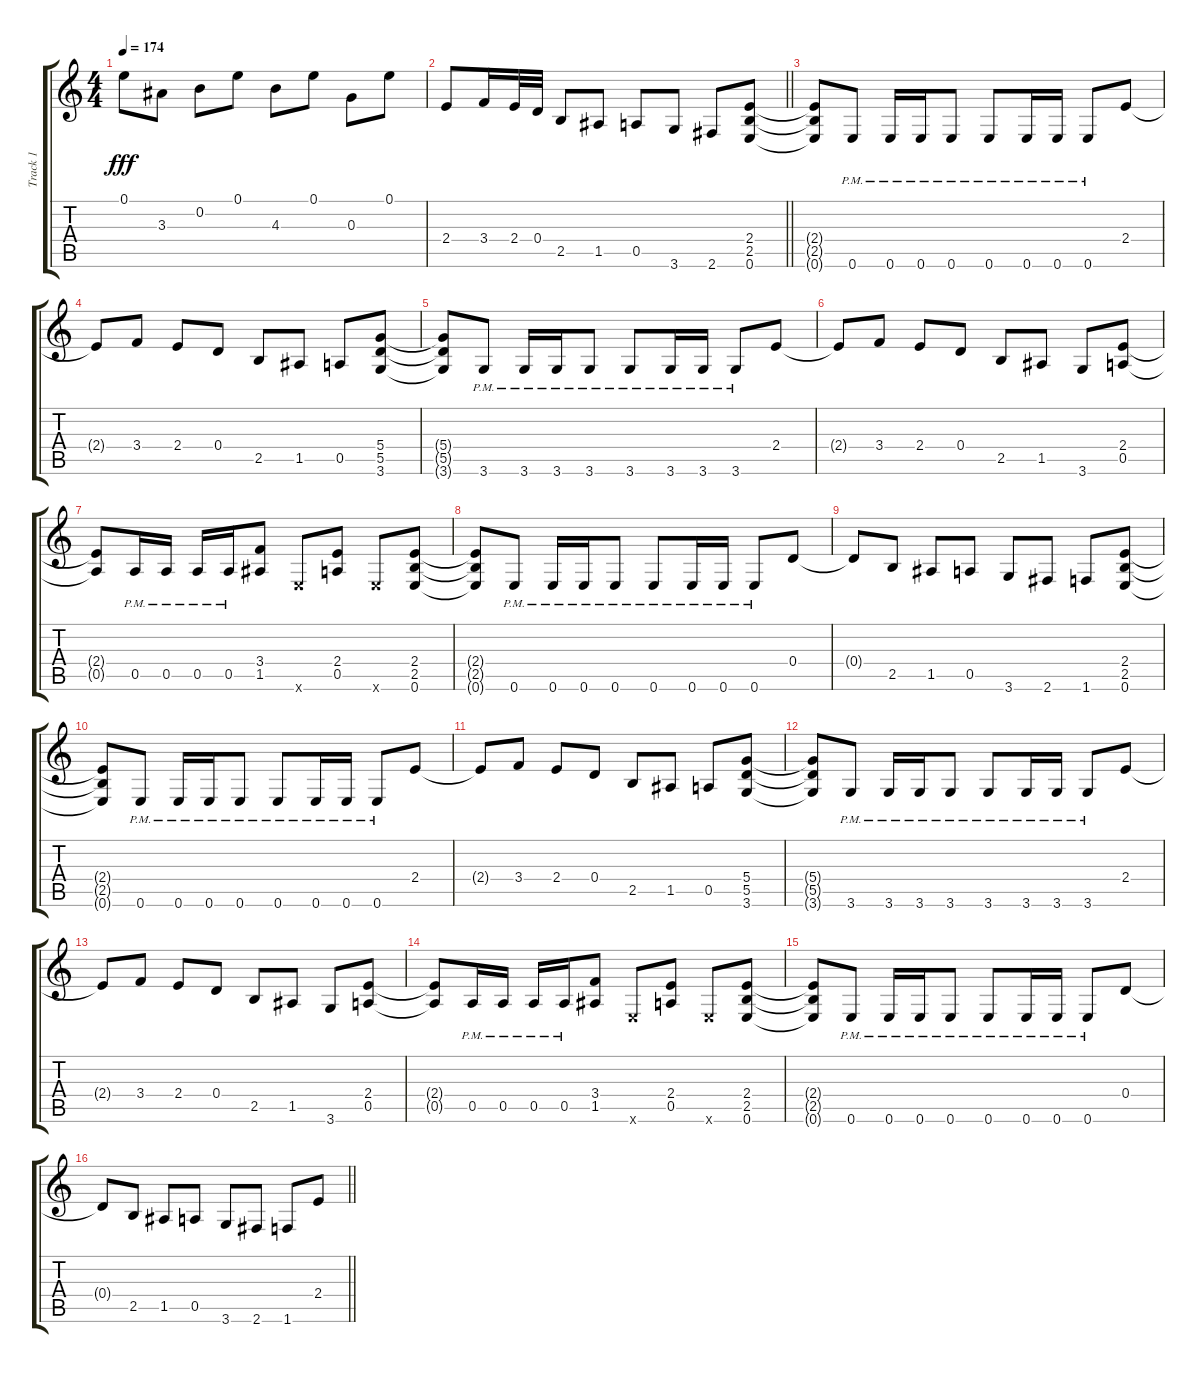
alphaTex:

\track ("Track 1" "Track 1") {instrument distortionguitar}
\staff {score tabs}
\tuning (E4 B3 G3 D3 A2 E2) {hide}
\ts (4 4)
\tempo 174
\clef g2
\ks c
0.1.8{dy fff} 3.3.8 0.2.8 0.1.8 4.3.8 0.1.8 0.3.8 0.1.8 |
\barLineRight lightlight
2.4.8 3.4.16 2.4.32 0.4.32 2.5.8 1.5.8 0.5.8 3.6.8 2.6.8 (2.4 2.5 0.6).8 |
(2.4{t} 2.5{t} 0.6{t}).8 0.6{pm}.8 0.6{pm}.16 0.6{pm}.16 0.6{pm}.8 0.6{pm}.8 0.6{pm}.16 0.6{pm}.16 0.6{pm}.8 2.4.8 |
2.4{t}.8 3.4.8 2.4.8 0.4.8 2.5.8 1.5.8 0.5.8 (5.4 5.5 3.6).8 |
(5.4{t} 5.5{t} 3.6{t}).8 3.6{pm}.8 3.6{pm}.16 3.6{pm}.16 3.6{pm}.8 3.6{pm}.8 3.6{pm}.16 3.6{pm}.16 3.6{pm}.8 2.4.8 |
2.4{t}.8 3.4.8 2.4.8 0.4.8 2.5.8 1.5.8 3.6.8 (2.4 0.5).8 |
(2.4{t} 0.5{t}).8 0.5{pm}.16 0.5{pm}.16 0.5{pm}.16 0.5{pm}.16 (3.4 1.5).8 0.6{x}.8 (2.4 0.5).8 0.6{x}.8 (2.4 2.5 0.6).8 |
(2.4{t} 2.5{t} 0.6{t}).8 0.6{pm}.8 0.6{pm}.16 0.6{pm}.16 0.6{pm}.8 0.6{pm}.8 0.6{pm}.16 0.6{pm}.16 0.6{pm}.8 0.4.8 |
0.4{t}.8 2.5.8 1.5.8 0.5.8 3.6.8 2.6.8 1.6.8 (2.4 2.5 0.6).8 |
(2.4{t} 2.5{t} 0.6{t}).8 0.6{pm}.8 0.6{pm}.16 0.6{pm}.16 0.6{pm}.8 0.6{pm}.8 0.6{pm}.16 0.6{pm}.16 0.6{pm}.8 2.4.8 |
2.4{t}.8 3.4.8 2.4.8 0.4.8 2.5.8 1.5.8 0.5.8 (5.4 5.5 3.6).8 |
(5.4{t} 5.5{t} 3.6{t}).8 3.6{pm}.8 3.6{pm}.16 3.6{pm}.16 3.6{pm}.8 3.6{pm}.8 3.6{pm}.16 3.6{pm}.16 3.6{pm}.8 2.4.8 |
2.4{t}.8 3.4.8 2.4.8 0.4.8 2.5.8 1.5.8 3.6.8 (2.4 0.5).8 |
(2.4{t} 0.5{t}).8 0.5{pm}.16 0.5{pm}.16 0.5{pm}.16 0.5{pm}.16 (3.4 1.5).8 0.6{x}.8 (2.4 0.5).8 0.6{x}.8 (2.4 2.5 0.6).8 |
(2.4{t} 2.5{t} 0.6{t}).8 0.6{pm}.8 0.6{pm}.16 0.6{pm}.16 0.6{pm}.8 0.6{pm}.8 0.6{pm}.16 0.6{pm}.16 0.6{pm}.8 0.4.8 |
\barLineRight lightlight
0.4{t}.8 2.5.8 1.5.8 0.5.8 3.6.8 2.6.8 1.6.8 2.4.8
